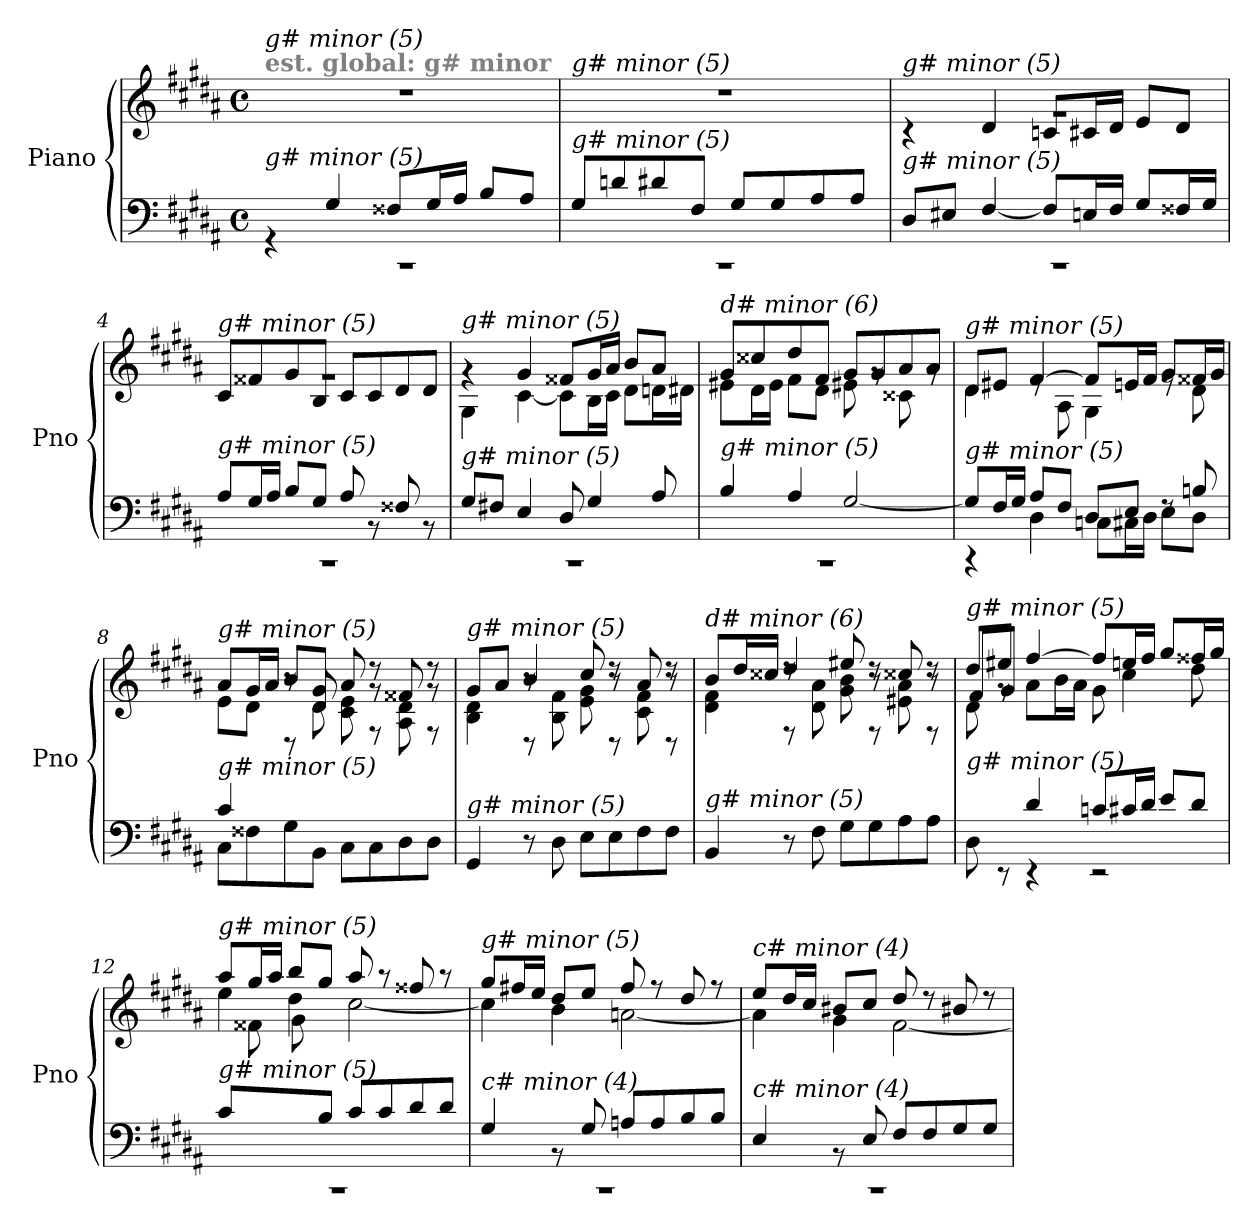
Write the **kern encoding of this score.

**kern	**kern
*part1	*part1
*staff2	*staff1
*I"Piano	*
*I'Pno	*
*clefF4	*clefG2
*k[f#c#g#d#a#]	*k[f#c#g#d#a#]
*M4/4	*M4/4
*met(c)	*met(c)
=1	=1
*^	*
!	!	!LO:TX:a:B:color=#808080:t=est. global&colon; g# minor
!	!	!LO:TX:i:t=g# minor (5)
!LO:TX:i:t=g# minor (5)	!	!
1rCC	4r	1rdd
.	4G#/	.
.	8F##X/L	.
.	16G#/L	.
.	16A#/JJ	.
.	8B/L	.
.	8A#/J	.
=2	=2	=2
!	!	!LO:TX:i:t=g# minor (5)
!LO:TX:i:t=g# minor (5)	!	!
1rCC	8G#/L	1rdd
.	8dni/	.
.	8d#/	.
.	8F#/J	.
.	8G#/L	.
.	8G#/	.
.	8A#/	.
.	8A#/J	.
=3	=3	=3
*	*	*^
!	!	!LO:TX:i:t=g# minor (5)	!
!LO:TX:i:t=g# minor (5)	!	!	!
1rCC	8D#/L	1rg	4r
.	8E#X/J	.	.
.	[4F#/	.	4d#/
.	8F#/L]	.	8cni/L
.	16En/L	.	16c#/L
.	16F#/JJ	.	16d#/JJ
.	8G#/L	.	8e/L
.	16F##X/L	.	8d#/J
.	16G#/JJ	.	.
=4	=4	=4	=4
!	!	!LO:TX:i:t=g# minor (5)	!
!LO:TX:i:t=g# minor (5)	!	!	!
1rCC	8A#/L	1rg	8c#/L
.	16G#/L	.	8f##X/
.	16A#/JJ	.	.
.	8B/L	.	8g#/
.	8G#/J	.	8B/J
.	8A#/	.	8c#/L
.	8r	.	8c#/
.	8F##X/	.	8d#/
.	8r	.	8d#/J
!!LO:LB:g=z	!!
=5	=5	=5	=5
!	!	!LO:TX:i:t=g# minor (5)	!
!LO:TX:i:t=g# minor (5)	!	!	!
1rCC	8G#/L	4rg	4G#\
.	8F#X/J	.	.
.	4E/	4g#/	[4c#\
.	8D#/	8f##X/L	8c#\L]
.	4G#/	16g#/L	16B\L
.	.	16a#/JJ	16c#\JJ
.	.	8b/L	8d#\L
.	8A#/	8a#/J	16dni\L
.	.	.	16d#\JJ
=6	=6	=6	=6
!	!	!LO:TX:i:t=d# minor (6)	!
!LO:TX:i:t=g# minor (5)	!	!	!
1rCC	4B/	8g#/L	8e#X\L
.	.	8cc##X/	16d#\L
.	.	.	16e#\JJ
.	4A#/	8dd#/	8f#\L
.	.	8f#/J	8d#\J
.	[2G#/	8g#/L	8e#X\
.	.	8g#/	8rg
.	.	8a#/	8c##X\
.	.	8a#/J	8rg
=7	=7	=7	=7
!	!	!LO:TX:i:t=g# minor (5)	!
!LO:TX:i:t=g# minor (5)	!	!	!
4rCC	8G#/L]	8d#/L	4d#\
.	16F#/L	8e#X/J	.
.	16G#/JJ	.	.
8A#/L	4D#\	[4f#/	8re
8F#/J	.	.	8A#\
8D#/L	8Cni\L	8f#/L]	4G#\
8E/J	16C#\L	16en/L	.
.	16D#\JJ	16f#/JJ	.
8rF	8E\L	8g#/L	8re
8Bn/	8D#\J	16f##X/L	8d#\
.	.	16g#/JJ	.
!!LO:LB:g=z
=8	=8	=8	=8
*	*	*	*^
!	!	!LO:TX:i:t=g# minor (5)	!	!
!LO:TX:i:t=g# minor (5)	!	!	!	!
4c#/	8C#\L	8a#/L	8e\L	4ryy
.	8F##X\	16g#/L	8d#\J	.
.	.	16a#/JJ	.	.
4ryy	8G#\	8b/L	8r	8rD
.	8BB\J	8g#/J	8d#\	8d#/
8ryy	8C#\L	8a#/	8c#\ 8e\	8ryy
8ryy	8C#\	8rg	8rdd	8rF
8ryy	8D#\	8f##X/	8A#\ 8d#\	8ryy
8ryy	8D#\J	8rg	8rdd	8rF
!!LO:LB:g=z	!!	!!
=9	=9	=9	=9	=9
!	!	!LO:TX:i:t=g# minor (5)	!	!
!LO:TX:i:t=g# minor (5)	!	!	!	!
4ryy	4GG#/	8g#/L	4B\ 4d#\	4ryy
.	.	8a#/J	.	.
8ryy	8r	4b/	8r	8rD
4ryy	8D#\	.	8B\ 8f#\	4ryy
.	8E\L	8cc#/	8e\ 8g#\	.
8ryy	8E\	8r	8rdd	8rD
8ryy	8F#\	8a#/	8c#\ 8f#\	8ryy
8ryy	8F#\J	8r	8rdd	8rD
=10	=10	=10	=10	=10
!	!	!LO:TX:i:t=d# minor (6)	!	!
!LO:TX:i:t=g# minor (5)	!	!	!	!
4ryy	4BB/	8b/L	4d#\ 4f#\	4ryy
.	.	16dd#/L	.	.
.	.	16cc##X/JJ	.	.
8ryy	8r	4dd#/	8rdd	8rF
4ryy	8F#\	.	8d#\ 8a#\	4ryy
.	8G#\L	8ee#X/	8g#\ 8b\	.
8ryy	8G#\	8r	8rdd	8rF
8ryy	8A#\	8cc##X/	8e#X\ 8a#\	8ryy
8ryy	8A#\J	8r	8rdd	8rF
=11	=11	=11	=11	=11
*	*^	*	*	*^
!	!	!	!LO:TX:i:t=g# minor (5)	!	!	!
!LO:TX:i:t=g# minor (5)	!	!	!	!	!	!
4ryy	8D#\	4ryy	8dd#/L	8d#\	8f#/L	4ryy
.	8rEE	.	8ee#X/J	8rg	8g#/J	.
2.ryy	4rEE	4d#/	[4ff#/	8a#\L	2.ryy	2.ryy
.	.	.	.	16b\L	.	.
.	.	.	.	16a#\JJ	.	.
.	2rEE	8cni/L	8ff#/L]	8g#\	.	.
.	.	16c#/L	16een/L	4cc#\	.	.
.	.	16d#/JJ	16ff#/JJ	.	.	.
.	.	8e/L	8gg#/L	.	.	.
.	.	8d#/J	16ff##X/L	8dd#\	.	.
.	.	.	16gg#/JJ	.	.	.
*	*v	*v	*	*	*	*
*	*	*	*	*v	*v
=12	=12	=12	=12	=12
!	!	!LO:TX:i:t=g# minor (5)	!	!
!LO:TX:i:t=g# minor (5)	!	!	!	!
1rCC	8c#/L	8aa#/L	4ee\	8ryy
.	4ryy	16gg#/L	.	8f##X\
.	.	16aa#/JJ	.	.
.	.	8bb/L	4dd#\	8g#\
.	8B/J	8gg#/J	.	2ryy
.	8c#/L	8aa#/	[2cc#\	.
.	8c#/	8r	.	.
.	8d#/	8ff##X/	.	.
.	8d#/J	8r	.	8ryy
!!LO:LB:g=z
=13	=13	=13	=13	=13
!	!	!LO:TX:i:t=g# minor (5)	!	!
!LO:TX:i:t=c# minor (4)	!	!	!	!
*	*	*	*v	*v
1rCC	4G#/	8gg#/L	4cc#\]
.	.	16ff#X/L	.
.	.	16ee/JJ	.
.	8r	8dd#/L	4b\
.	8G#/	8ee/J	.
.	8An/L	8ff#/	[2an\
.	8A/	8r	.
.	8B/	8dd#/	.
.	8B/J	8r	.
=14	=14	=14	=14
!	!	!LO:TX:i:t=c# minor (4)	!
!LO:TX:i:t=c# minor (4)	!	!	!
1rCC	4E/	8ee/L	4a\]
.	.	16dd#/L	.
.	.	16cc#/JJ	.
.	8rBB	8b#X/L	4g#\
.	8E/	8cc#/J	.
.	8F#/L	8dd#/	[2f#\
.	8F#/	8r	.
.	8G#/	8b#X/	.
.	8G#/J	8r	.
*v	*v	*	*
*	*v	*v
=	=
*-	*-
